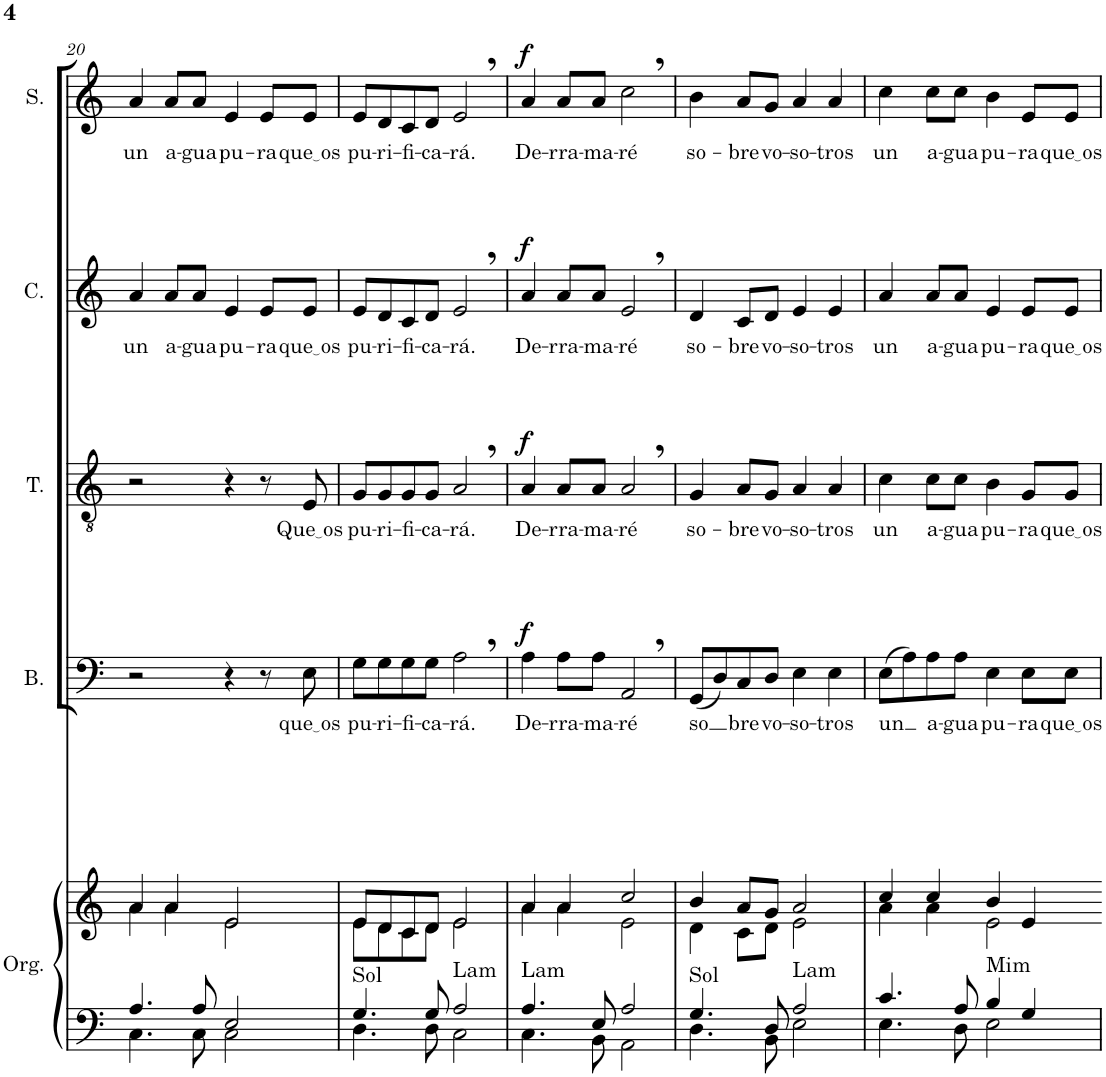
**kern	**kern	**harte	**kern	**text	**dynam	**kern	**text	**dynam	**kern	**text	**dynam	**kern	**text	**dynam
*part5	*part5	*part5	*part4	*part4	*part4	*part3	*part3	*part3	*part2	*part2	*part2	*part1	*part1	*part1
*staff6	*staff5	*	*staff4	*staff4	*staff4	*staff3	*staff3	*staff3	*staff2	*staff2	*staff2	*staff1	*staff1	*staff1
*I"Órgano	*	*	*I"Bajo	*	*	*I"Tenor	*	*	*I"Contralto	*	*	*I"Soprano	*	*
*	*	*	*I'B.	*	*	*I'T.	*	*	*I'C.	*	*	*I'S.	*	*
!!LO:PB:g=z
*clefF4	*clefG2	*	*clefF4	*	*	*clefGv2	*	*	*clefG2	*	*	*clefG2	*	*
*k[]	*k[]	*	*k[]	*	*	*k[]	*	*	*k[]	*	*	*k[]	*	*
*M4/4	*M4/4	*	*M4/4	*	*	*M4/4	*	*	*M4/4	*	*	*M4/4	*	*
=20	=20	=20	=20	=20	=20	=20	=20	=20	=20	=20	=20	=20	=20	=20
*^	*^	*	*	*	*	*	*	*	*	*	*	*	*	*
!	!	!	!	!	!	!	!	!	!	!	!	!LO:LY:b	!	!	!LO:LY:b	!
4.A/	4.C\	4a/	4a\	.	2r	.	.	2r	.	.	4a/	un	.	4a/	un	.
!	!	!	!	!	!	!	!	!	!	!	!	!LO:LY:b	!	!	!LO:LY:b	!
.	.	4a/	4a\	.	.	.	.	.	.	.	8a/L	a-	.	8a/L	a-	.
!	!	!	!	!	!	!	!	!	!	!	!	!LO:LY:b	!	!	!LO:LY:b	!
8A/	8C\	.	.	.	.	.	.	.	.	.	8a/J	-gua	.	8a/J	-gua	.
!	!	!	!	!	!	!	!	!	!	!	!	!LO:LY:b	!	!	!LO:LY:b	!
2E/	2C\	2e/	2e\	.	4r	.	.	4r	.	.	4e/	pu-	.	4e/	pu-	.
!	!	!	!	!	!	!	!	!	!	!	!	!LO:LY:b	!	!	!LO:LY:b	!
.	.	.	.	.	8r	.	.	8r	.	.	8e/L	-ra	.	8e/L	-ra	.
!	!	!	!	!	!	!LO:LY:b	!	!	!LO:LY:b	!	!	!LO:LY:b	!	!	!LO:LY:b	!
.	.	.	.	.	8E\	que os	.	8E/	Que os	.	8e/J	que os	.	8e/J	que os	.
=21	=21	=21	=21	=21	=21	=21	=21	=21	=21	=21	=21	=21	=21	=21	=21	=21
!	!	!	!	!LO:H:kt=Sol	!	!LO:LY:b	!	!	!LO:LY:b	!	!	!LO:LY:b	!	!	!LO:LY:b	!
4.G/	4.D\	8e/L	8e\L	N	8G\L	pu-	.	8G/L	pu-	.	8e/L	pu-	.	8e/L	pu-	.
!	!	!	!	!	!	!LO:LY:b	!	!	!LO:LY:b	!	!	!LO:LY:b	!	!	!LO:LY:b	!
.	.	8d/	8d\	.	8G\	-ri-	.	8G/	-ri-	.	8d/	-ri-	.	8d/	-ri-	.
!	!	!	!	!	!	!LO:LY:b	!	!	!LO:LY:b	!	!	!LO:LY:b	!	!	!LO:LY:b	!
.	.	8c/	8c\	.	8G\	-fi-	.	8G/	-fi-	.	8c/	-fi-	.	8c/	-fi-	.
!	!	!	!	!	!	!LO:LY:b	!	!	!LO:LY:b	!	!	!LO:LY:b	!	!	!LO:LY:b	!
8G/	8D\	8d/J	8d\J	.	8G\J	-ca-	.	8G/J	-ca-	.	8d/J	-ca-	.	8d/J	-ca-	.
!	!	!	!	!LO:H:kt=Lam	!	!LO:LY:b	!	!	!LO:LY:b	!	!	!LO:LY:b	!	!	!LO:LY:b	!
2A/	2C\	2e/	2e\	N	2A,\	-rá.	.	2A,/	-rá.	.	2e,/	-rá.	.	2e,/	-rá.	.
=22	=22	=22	=22	=22	=22	=22	=22	=22	=22	=22	=22	=22	=22	=22	=22	=22
!	!	!	!	!LO:H:kt=Lam	!	!LO:LY:b	!LO:DY:a	!	!LO:LY:b	!LO:DY:a	!	!LO:LY:b	!LO:DY:a	!	!LO:LY:b	!LO:DY:a
4.A/	4.C\	4a/	4a\	N	4A\	De-	f	4A/	De-	f	4a/	De-	f	4a/	De-	f
!	!	!	!	!	!	!LO:LY:b	!	!	!LO:LY:b	!	!	!LO:LY:b	!	!	!LO:LY:b	!
.	.	4a/	4a\	.	8A\L	-rra-	.	8A/L	-rra-	.	8a/L	-rra-	.	8a/L	-rra-	.
!	!	!	!	!	!	!LO:LY:b	!	!	!LO:LY:b	!	!	!LO:LY:b	!	!	!LO:LY:b	!
8E/	8BB\	.	.	.	8A\J	-ma-	.	8A/J	-ma-	.	8a/J	-ma-	.	8a/J	-ma-	.
!	!	!	!	!	!	!LO:LY:b	!	!	!LO:LY:b	!	!	!LO:LY:b	!	!	!LO:LY:b	!
2A/	2AA\	2cc/	2e\	.	2AA,/	-ré	.	2A,/	-ré	.	2e,/	-ré	.	2cc,\	-ré	.
=23	=23	=23	=23	=23	=23	=23	=23	=23	=23	=23	=23	=23	=23	=23	=23	=23
!	!	!	!	!LO:H:kt=Sol	!	!LO:LY:b	!	!	!LO:LY:b	!	!	!LO:LY:b	!	!	!LO:LY:b	!
4.G/	4.D\	4b/	4d\	N	(8GG/L	so	.	4G/	so-	.	4d/	so-	.	4b\	so-	.
.	.	.	.	.	8D/)	.	.	.	.	.	.	.	.	.	.	.
!	!	!	!	!	!	!LO:LY:b	!	!	!LO:LY:b	!	!	!LO:LY:b	!	!	!LO:LY:b	!
.	.	8a/L	8c\L	.	8C/	bre	.	8A/L	-bre	.	8c/L	-bre	.	8a/L	-bre	.
!	!	!	!	!	!	!LO:LY:b	!	!	!LO:LY:b	!	!	!LO:LY:b	!	!	!LO:LY:b	!
8D/	8BB\	8g/J	8d\J	.	8D/J	vo-	.	8G/J	vo-	.	8d/J	vo-	.	8g/J	vo-	.
!	!	!	!	!LO:H:kt=Lam	!	!LO:LY:b	!	!	!LO:LY:b	!	!	!LO:LY:b	!	!	!LO:LY:b	!
2A/	2E\	2a/	2e\	N	4E\	-so-	.	4A/	-so-	.	4e/	-so-	.	4a/	-so-	.
!	!	!	!	!	!	!LO:LY:b	!	!	!LO:LY:b	!	!	!LO:LY:b	!	!	!LO:LY:b	!
.	.	.	.	.	4E\	-tros	.	4A/	-tros	.	4e/	-tros	.	4a/	-tros	.
=24	=24	=24	=24	=24	=24	=24	=24	=24	=24	=24	=24	=24	=24	=24	=24	=24
!	!	!	!	!	!	!LO:LY:b	!	!	!LO:LY:b	!	!	!LO:LY:b	!	!	!LO:LY:b	!
4.c/	4.E\	4cc/	4a\	.	(8E\L	un	.	4c\	un	.	4a/	un	.	4cc\	un	.
.	.	.	.	.	8A\)	.	.	.	.	.	.	.	.	.	.	.
!	!	!	!	!	!	!LO:LY:b	!	!	!LO:LY:b	!	!	!LO:LY:b	!	!	!LO:LY:b	!
.	.	4cc/	4a\	.	8A\	a-	.	8c\L	a-	.	8a/L	a-	.	8cc\L	a-	.
!	!	!	!	!	!	!LO:LY:b	!	!	!LO:LY:b	!	!	!LO:LY:b	!	!	!LO:LY:b	!
8A/	8D\	.	.	.	8A\J	-gua	.	8c\J	-gua	.	8a/J	-gua	.	8cc\J	-gua	.
!	!	!	!	!LO:H:kt=Mim	!	!LO:LY:b	!	!	!LO:LY:b	!	!	!LO:LY:b	!	!	!LO:LY:b	!
4B/	2E\	4b/	2e\	N	4E\	pu-	.	4B\	pu-	.	4e/	pu-	.	4b\	pu-	.
!	!	!	!	!	!	!LO:LY:b	!	!	!LO:LY:b	!	!	!LO:LY:b	!	!	!LO:LY:b	!
4G/	.	4e/	.	.	8E\L	-ra	.	8G/L	-ra	.	8e/L	-ra	.	8e/L	-ra	.
!	!	!	!	!	!	!LO:LY:b	!	!	!LO:LY:b	!	!	!LO:LY:b	!	!	!LO:LY:b	!
.	.	.	.	.	8E\J	que os	.	8G/J	que os	.	8e/J	que os	.	8e/J	que os	.
*v	*v	*	*	*	*	*	*	*	*	*	*	*	*	*	*	*
*	*v	*v	*	*	*	*	*	*	*	*	*	*	*	*	*
=	=	=	=	=	=	=	=	=	=	=	=	=	=	=
*-	*-	*-	*-	*-	*-	*-	*-	*-	*-	*-	*-	*-	*-	*-
